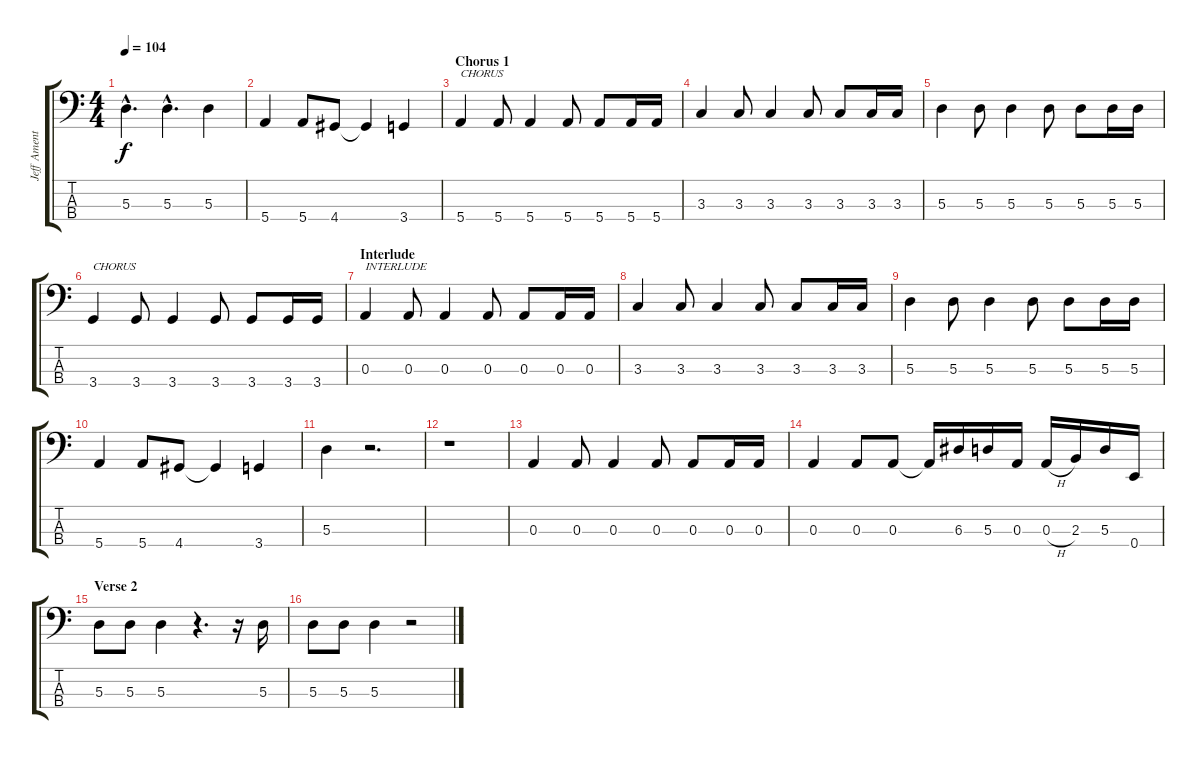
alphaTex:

\track ("Jeff Ament" "Jeff Ament") {instrument electricbassfinger}
\staff {score tabs}
\tuning (G2 D2 A1 E1) {hide}
\ts (4 4)
\tempo 104
\clef f4
\ks c
5.3{hac}.4{d dy f} 5.3{hac}.4{d} 5.3.4 |
5.4.4 5.4.8 4.4.8 4.4{t}.4 3.4.4 |
\section ("" "Chorus 1")
5.4.4{txt "CHORUS"} 5.4.8 5.4.4 5.4.8 5.4.8 5.4.16 5.4.16 |
3.3.4 3.3.8 3.3.4 3.3.8 3.3.8 3.3.16 3.3.16 |
5.3.4 5.3.8 5.3.4 5.3.8 5.3.8 5.3.16 5.3.16 |
3.4.4{txt "CHORUS"} 3.4.8 3.4.4 3.4.8 3.4.8 3.4.16 3.4.16 |
\section ("" "Interlude")
0.3.4{txt "INTERLUDE"} 0.3.8 0.3.4 0.3.8 0.3.8 0.3.16 0.3.16 |
3.3.4 3.3.8 3.3.4 3.3.8 3.3.8 3.3.16 3.3.16 |
5.3.4 5.3.8 5.3.4 5.3.8 5.3.8 5.3.16 5.3.16 |
5.4.4 5.4.8 4.4.8 4.4{t}.4 3.4.4 |
5.3.4 r.2{d} |
r.1 |
0.3.4 0.3.8 0.3.4 0.3.8 0.3.8 0.3.16 0.3.16 |
0.3.4 0.3.8 0.3.8 0.3{t}.16 6.3.16 5.3.16 0.3.16 0.3{h}.16 2.3.16 5.3.16 0.4.16 |
\section ("" "Verse 2")
5.3.8 5.3.8 5.3.4 r.4{d} r.16 5.3.16 |
5.3.8 5.3.8 5.3.4 r.2
